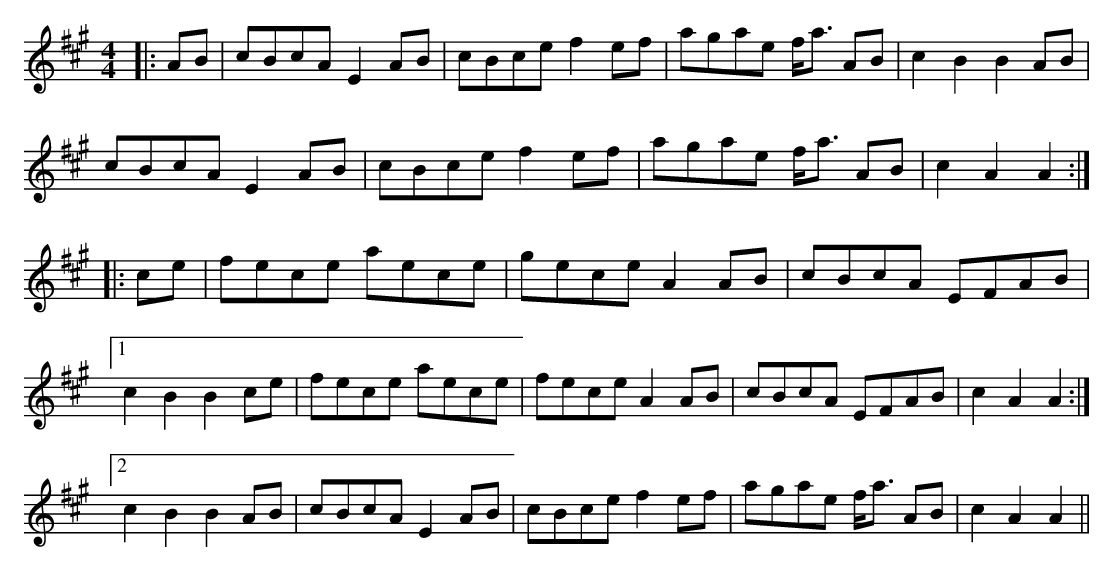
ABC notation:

X:1
M:4/4
K:A
|:AB|cBcA E2 AB|cBce f2 ef|agae f<a AB|c2 B2 B2 AB|
cBcA E2 AB|cBce f2 ef|agae f<a AB|c2 A2 A2:|
|:ce|fece aece|gece A2 AB|cBcA EFAB|
[1 c2 B2 B2 ce|fece aece|fece A2 AB|cBcA EFAB|c2 A2 A2:|
[2 c2 B2 B2 AB|cBcA E2 AB|cBce f2 ef|agae f<a AB|c2 A2 A2||
